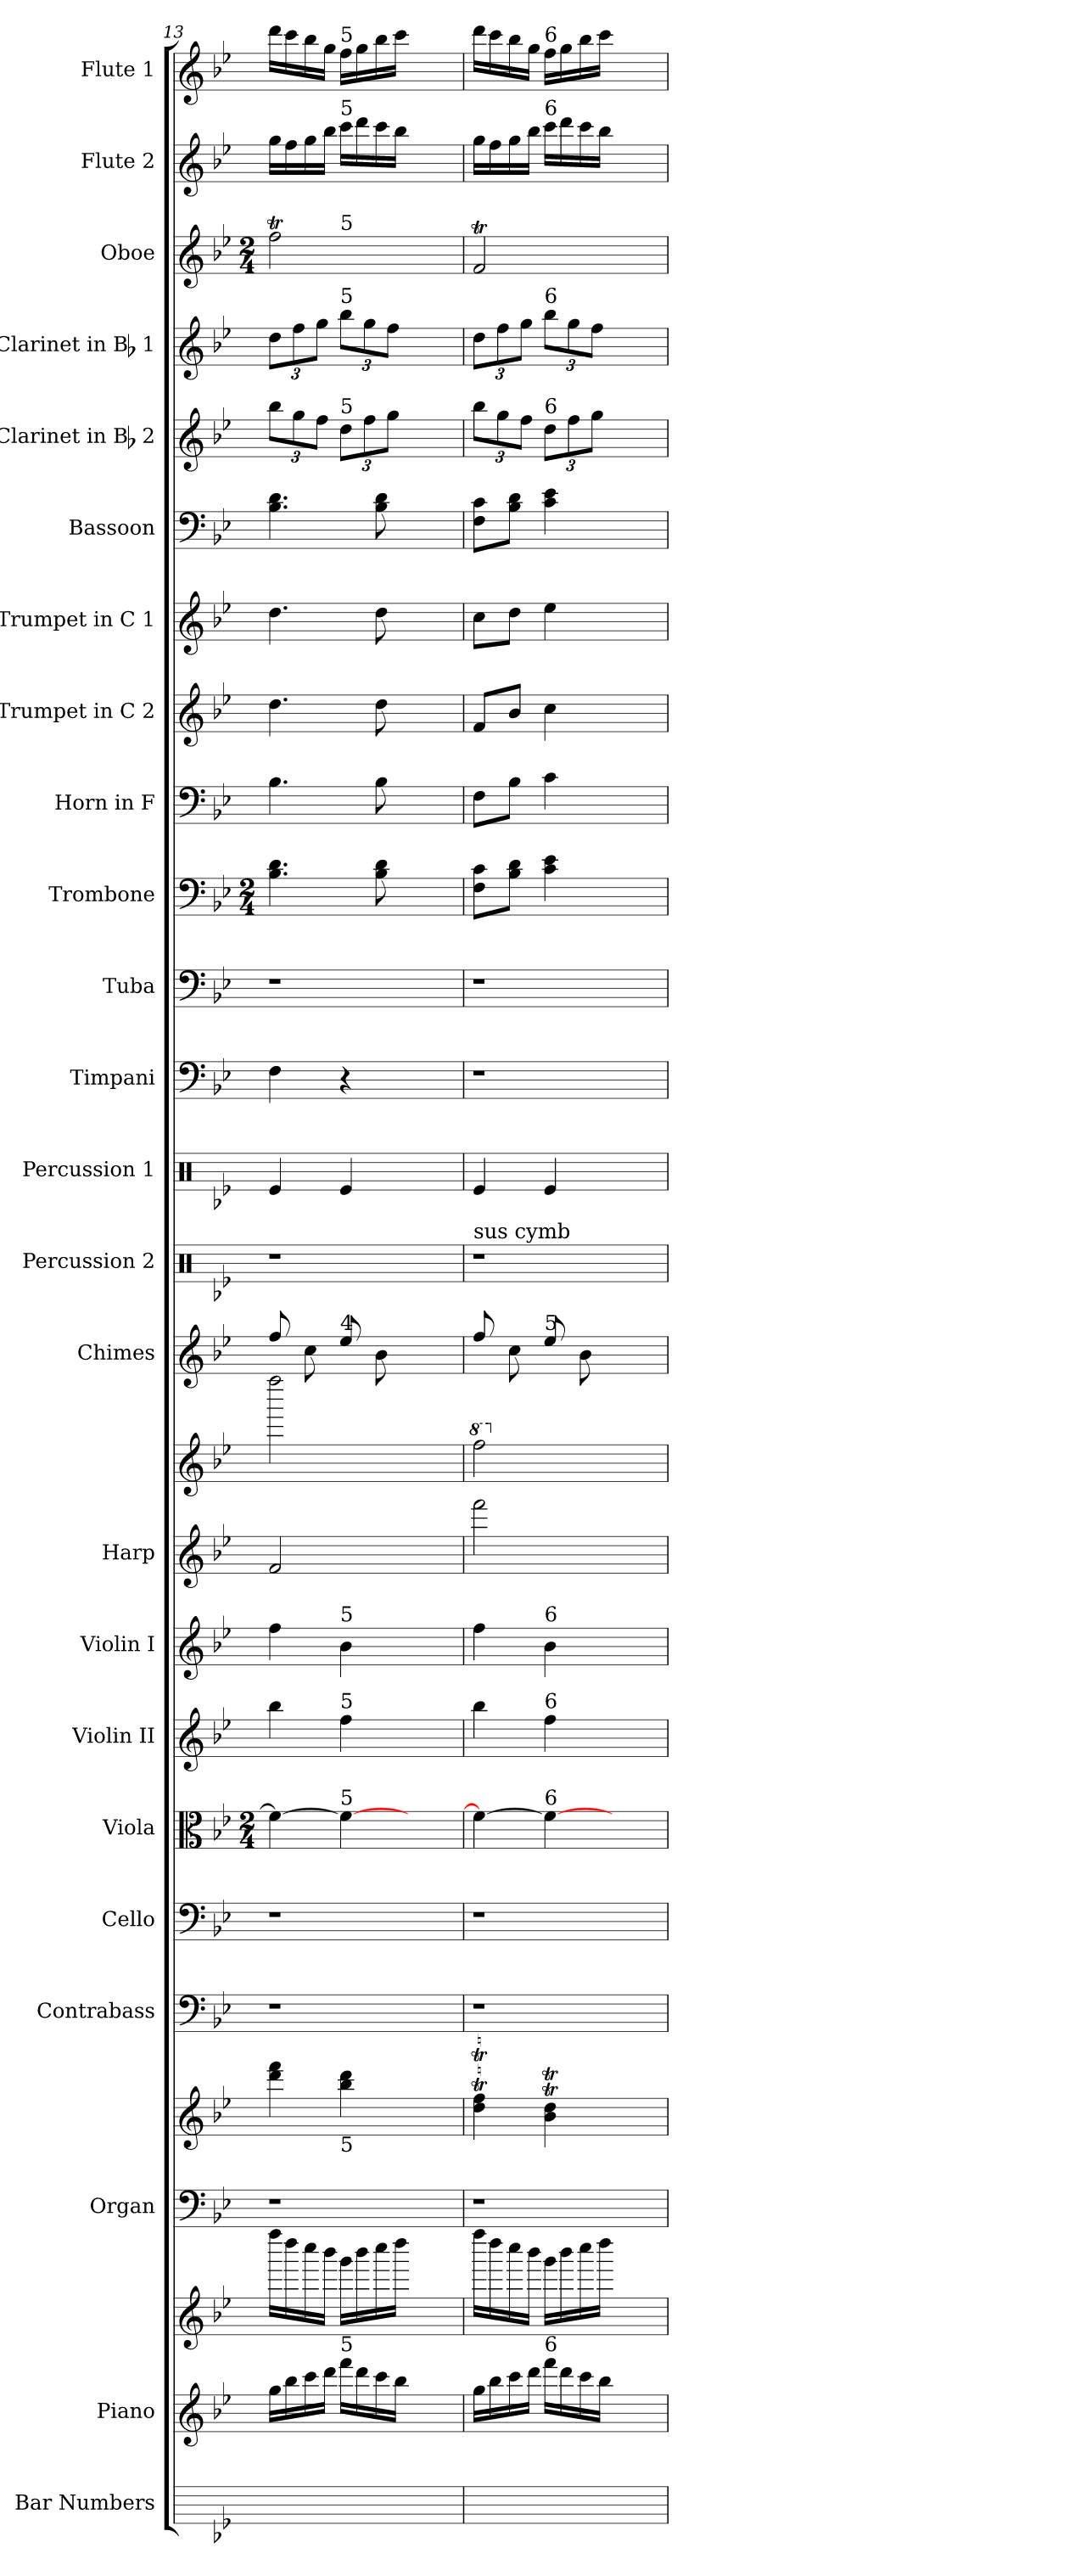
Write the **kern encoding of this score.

**kern	**kern	**kern	**kern	**kern	**kern	**kern	**kern	**kern	**kern	**kern	**kern	**kern	**kern	**kern	**kern	**kern	**kern	**kern	**kern	**kern	**kern	**kern	**kern	**kern	**kern	**kern
*part24	*part23	*part23	*part22	*part22	*part21	*part20	*part19	*part18	*part17	*part16	*part16	*part15	*part14	*part13	*part12	*part11	*part10	*part9	*part8	*part7	*part6	*part5	*part4	*part3	*part2	*part1
*staff27	*staff26	*staff25	*staff24	*staff23	*staff22	*staff21	*staff20	*staff19	*staff18	*staff17	*staff16	*staff15	*staff14	*staff13	*staff12	*staff11	*staff10	*staff9	*staff8	*staff7	*staff6	*staff5	*staff4	*staff3	*staff2	*staff1
*I"Bar Numbers	*I"Piano	*	*I"Organ	*	*I"Contrabass	*I"Cello	*I"Viola	*I"Violin II	*I"Violin I	*I"Harp	*	*I"Chimes	*I"Percussion 2	*I"Percussion 1	*I"Timpani	*I"Tuba	*I"Trombone	*I"Horn in F	*I"Trumpet in C 2	*I"Trumpet in C 1	*I"Bassoon	*I"Clarinet in Bb 2	*I"Clarinet in Bb 1	*I"Oboe	*I"Flute 2	*I"Flute 1
*	*I'Pno.	*	*I'Org.	*	*I'Cb.	*	*I'Vla.	*I'Vln. II	*I'Vln. I	*I'Hp.	*	*I'Chm.	*I'Perc. 2	*I'Perc. 1	*I'Timp.	*I'Tuba	*I'Tbn.	*	*I'Tpt 2	*I'Tpt 1	*I'Bsn.	*I'Cl 2	*I'Cl 1	*I'Ob.	*I'Fl 2	*I'Fl 1
*	*clefG2	*clefG2	*clefF4	*clefG2	*clefF4	*clefF4	*clefC3	*clefG2	*clefG2	*clefG2	*clefG2	*clefG2	*clefX	*clefX	*clefF4	*clefF4	*clefF4	*clefF4	*clefG2	*clefG2	*clefF4	*clefG2	*clefG2	*clefG2	*clefG2	*clefG2
*	*	*	*	*	*ITrd7c12	*	*	*	*	*	*	*	*	*	*	*	*	*	*	*	*	*	*	*	*	*
*k[b-e-]	*k[b-e-]	*k[b-e-]	*k[b-e-]	*k[b-e-]	*k[b-e-]	*k[b-e-]	*k[b-e-]	*k[b-e-]	*k[b-e-]	*k[b-e-]	*k[b-e-]	*k[b-e-]	*k[b-e-]	*k[b-e-]	*k[b-e-]	*k[b-e-]	*k[b-e-]	*k[b-e-]	*k[b-e-]	*k[b-e-]	*k[b-e-]	*k[b-e-]	*k[b-e-]	*k[b-e-]	*k[b-e-]	*k[b-e-]
*B-:	*B-:	*B-:	*B-:	*B-:	*B-:	*B-:	*B-:	*B-:	*B-:	*B-:	*B-:	*B-:	*B-:	*B-:	*B-:	*B-:	*B-:	*B-:	*B-:	*B-:	*B-:	*B-:	*B-:	*B-:	*B-:	*B-:
*	*	*	*	*	*	*	*M2/4	*	*	*	*	*	*	*	*	*	*M2/4	*	*	*	*	*	*	*M2/4	*	*
=13	=13	=13	=13	=13	=13	=13	=13	=13	=13	=13	=13	=13	=13	=13	=13	=13	=13	=13	=13	=13	=13	=13	=13	=13	=13	=13
!	!	!	!	!	!	!	!	!	!	!	!	!	!	!LO:N:head=solid	!	!	!	!	!	!	!	!	!	!	!	!
*	*	*	*	*	*	*	*	*	*	*	*	*	*	*	*	*	*	*	*	*	*	*	*	*^	*	*
1ryy	16gg\LL	16ffff\LL	1r	4ddd\ 4fff\	1r	1r	4f\_	4bb-\	4ff\	2f/	2ffff\	8ff/	1r	4Re</	4F\	1r	4.B-\ 4.d\	4.B-\	4.dd\	4.dd\	4.B-\ 4.d\	12bb-\L	12dd\L	2ffT\	4ryy	16gg\LL	16ddd\LL
.	16bb-\	16dddd\	.	.	.	.	.	.	.	.	.	.	.	.	.	.	.	.	.	.	.	.	.	.	.	16ff\	16ccc\
.	.	.	.	.	.	.	.	.	.	.	.	.	.	.	.	.	.	.	.	.	.	12gg\	12ff\	.	.	.	.
.	16ccc\	16cccc\	.	.	.	.	.	.	.	.	.	8cc\	.	.	.	.	.	.	.	.	.	.	.	.	.	16gg\	16bb-\
.	.	.	.	.	.	.	.	.	.	.	.	.	.	.	.	.	.	.	.	.	.	12ff\J	12gg\J	.	.	.	.
.	16ddd\JJ	16bbb-\JJ	.	.	.	.	.	.	.	.	.	.	.	.	.	.	.	.	.	.	.	.	.	.	.	16bb-\JJ	16gg\JJ
!	!	!	!	!	!	!	!	!	!	!	!	!	!	!	!	!	!	!	!	!	!	!	!	!	!	!	!LO:TX:a:t=5
!	!	!	!	!	!	!	!	!	!	!	!	!	!	!	!	!	!	!	!	!	!	!	!	!	!	!LO:TX:a:t=5	!
!	!	!	!	!	!	!	!	!	!	!	!	!	!	!	!	!	!	!	!	!	!	!	!	!	!LO:TX:a:t=5	!	!
!	!	!	!	!	!	!	!	!	!	!	!	!	!	!	!	!	!	!	!	!	!	!	!LO:TX:a:t=5	!	!	!	!
!	!	!	!	!	!	!	!	!	!	!	!	!	!	!	!	!	!	!	!	!	!	!LO:TX:a:t=5	!	!	!	!	!
!	!	!	!	!	!	!	!	!	!	!	!	!LO:TX:a:t=4	!	!	!	!	!	!	!	!	!	!	!	!	!	!	!
!	!	!	!	!	!	!	!	!	!LO:TX:a:t=5	!	!	!	!	!	!	!	!	!	!	!	!	!	!	!	!	!	!
!	!	!	!	!	!	!	!	!LO:TX:a:t=5	!	!	!	!	!	!	!	!	!	!	!	!	!	!	!	!	!	!	!
!	!	!	!	!	!	!	!LO:TX:a:t=5	!	!	!	!	!	!	!	!	!	!	!	!	!	!	!	!	!	!	!	!
!	!	!	!	!LO:TX:b:t=5	!	!	!	!	!	!	!	!	!	!	!	!	!	!	!	!	!	!	!	!	!	!	!
!	!LO:TX:a:t=5	!	!	!	!	!	!	!	!	!	!	!	!	!	!	!	!	!	!	!	!	!	!	!	!	!	!
!	!	!	!	!	!	!	!	!	!	!	!	!	!	!LO:N:head=solid	!	!	!	!	!	!	!	!	!	!	!	!	!
.	16fff\LL	16ggg\LL	.	4bb-\ 4ddd\	.	.	4f\_	4ff\	4b-\	.	.	8ee-/	.	4Re</	4r	.	.	.	.	.	.	12dd\L	12bb-\L	.	2.ryy	16ccc\LL	16ff\LL
.	16ddd\	16bbb-\	.	.	.	.	.	.	.	.	.	.	.	.	.	.	.	.	.	.	.	.	.	.	.	16ddd\	16gg\
.	.	.	.	.	.	.	.	.	.	.	.	.	.	.	.	.	.	.	.	.	.	12ff\	12gg\	.	.	.	.
.	16ccc\	16cccc\	.	.	.	.	.	.	.	.	.	8b-\	.	.	.	.	8B-\ 8d\	8B-\	8dd\	8dd\	8B-\ 8d\	.	.	.	.	16ccc\	16bb-\
.	.	.	.	.	.	.	.	.	.	.	.	.	.	.	.	.	.	.	.	.	.	12gg\J	12ff\J	.	.	.	.
.	16bb-\JJ	16dddd\JJ	.	.	.	.	.	.	.	.	.	.	.	.	.	.	.	.	.	.	.	.	.	.	.	16bb-\JJ	16ccc\JJ
.	2ryy	2ryy	.	2ryy	.	.	2ryy	2ryy	2ryy	2ryy	2ryy	2ryy	.	2ryy	2ryy	.	2ryy	2ryy	2ryy	2ryy	2ryy	2ryy	2ryy	2ryy	.	2ryy	2ryy
*	*	*	*	*	*	*	*	*	*	*	*	*	*	*	*	*	*	*	*	*	*	*	*	*v	*v	*	*
!!LO:PB:g=z
=14	=14	=14	=14	=14	=14	=14	=14	=14	=14	=14	=14	=14	=14	=14	=14	=14	=14	=14	=14	=14	=14	=14	=14	=14	=14	=14
*	*	*	*	*	*	*	*	*	*	*	*8va	*	*	*	*	*	*	*	*	*	*	*	*	*	*	*
*	*	*	*	*	*	*	*	*	*	*	*	*	*	*	*	*	*	*	*	*	*	*	*	*^	*	*
!	!	!	!	!	!	!	!	!	!	!	!	!	!LO:TX:a:t=sus cymb	!	!	!	!	!	!	!	!	!	!	!	!	!	!
!	!	!	!	!	!	!	!	!	!	!	!	!	!	!LO:N:head=solid	!	!	!	!	!	!	!	!	!	!	!	!	!
*	*	*	*	*	*	*	*	*	*	*	*	*	*	*	*	*	*	*	*	*	*	*	*	*v	*v	*	*
1ryy	16gg\LL	16ffff\LL	1r	4dd\T 4ff\T	1r	1r	4f\_	4bb-\	4ff\	2fff\	2fff\	8ff/	1r	4Re</	1r	1r	8F\ 8c\L	8F\L	8f/L	8cc\L	8F\ 8c\L	12bb-\L	12dd\L	2fT/	16gg\LL	16ddd\LL
.	16bb-\	16dddd\	.	.	.	.	.	.	.	.	.	.	.	.	.	.	.	.	.	.	.	.	.	.	16ff\	16ccc\
.	.	.	.	.	.	.	.	.	.	.	.	.	.	.	.	.	.	.	.	.	.	12gg\	12ff\	.	.	.
.	16ccc\	16cccc\	.	.	.	.	.	.	.	.	.	8cc\	.	.	.	.	8B-\ 8d\J	8B-\J	8b-/J	8dd\J	8B-\ 8d\J	.	.	.	16gg\	16bb-\
.	.	.	.	.	.	.	.	.	.	.	.	.	.	.	.	.	.	.	.	.	.	12ff\J	12gg\J	.	.	.
.	16ddd\JJ	16bbb-\JJ	.	.	.	.	.	.	.	.	.	.	.	.	.	.	.	.	.	.	.	.	.	.	16bb-\JJ	16gg\JJ
!	!	!	!	!	!	!	!	!	!	!	!	!	!	!	!	!	!	!	!	!	!	!	!	!	!	!LO:TX:a:t=6
!	!	!	!	!	!	!	!	!	!	!	!	!	!	!	!	!	!	!	!	!	!	!	!	!	!LO:TX:a:t=6	!
!	!	!	!	!	!	!	!	!	!	!	!	!	!	!	!	!	!	!	!	!	!	!	!LO:TX:a:t=6	!	!	!
!	!	!	!	!	!	!	!	!	!	!	!	!	!	!	!	!	!	!	!	!	!	!LO:TX:a:t=6	!	!	!	!
!	!	!	!	!	!	!	!	!	!	!	!	!LO:TX:a:t=5	!	!	!	!	!	!	!	!	!	!	!	!	!	!
!	!	!	!	!	!	!	!	!	!LO:TX:a:t=6	!	!	!	!	!	!	!	!	!	!	!	!	!	!	!	!	!
!	!	!	!	!	!	!	!	!LO:TX:a:t=6	!	!	!	!	!	!	!	!	!	!	!	!	!	!	!	!	!	!
!	!	!	!	!	!	!	!LO:TX:a:t=6	!	!	!	!	!	!	!	!	!	!	!	!	!	!	!	!	!	!	!
!	!LO:TX:a:t=6	!	!	!	!	!	!	!	!	!	!	!	!	!	!	!	!	!	!	!	!	!	!	!	!	!
!	!	!	!	!	!	!	!	!	!	!	!	!	!	!LO:N:head=solid	!	!	!	!	!	!	!	!	!	!	!	!
.	16fff\LL	16ggg\LL	.	4b-\T 4dd\T	.	.	4f\_	4ff\	4b-\	.	.	8ee-/	.	4Re</	.	.	4c\ 4e-\	4c\	4cc\	4ee-\	4c\ 4e-\	12dd\L	12bb-\L	.	16ccc\LL	16ff\LL
.	16ddd\	16bbb-\	.	.	.	.	.	.	.	.	.	.	.	.	.	.	.	.	.	.	.	.	.	.	16ddd\	16gg\
.	.	.	.	.	.	.	.	.	.	.	.	.	.	.	.	.	.	.	.	.	.	12ff\	12gg\	.	.	.
.	16ccc\	16cccc\	.	.	.	.	.	.	.	.	.	8b-\	.	.	.	.	.	.	.	.	.	.	.	.	16ccc\	16bb-\
.	.	.	.	.	.	.	.	.	.	.	.	.	.	.	.	.	.	.	.	.	.	12gg\J	12ff\J	.	.	.
.	16bb-\JJ	16dddd\JJ	.	.	.	.	.	.	.	.	.	.	.	.	.	.	.	.	.	.	.	.	.	.	16bb-\JJ	16ccc\JJ
*	*	*	*	*	*	*	*	*	*	*	*X8va	*	*	*	*	*	*	*	*	*	*	*	*	*	*	*
.	2ryy	2ryy	.	2ryy	.	.	2ryy	2ryy	2ryy	2ryy	2ryy	2ryy	.	2ryy	.	.	2ryy	2ryy	2ryy	2ryy	2ryy	2ryy	2ryy	2ryy	2ryy	2ryy
=	=	=	=	=	=	=	=	=	=	=	=	=	=	=	=	=	=	=	=	=	=	=	=	=	=	=
*-	*-	*-	*-	*-	*-	*-	*-	*-	*-	*-	*-	*-	*-	*-	*-	*-	*-	*-	*-	*-	*-	*-	*-	*-	*-	*-
